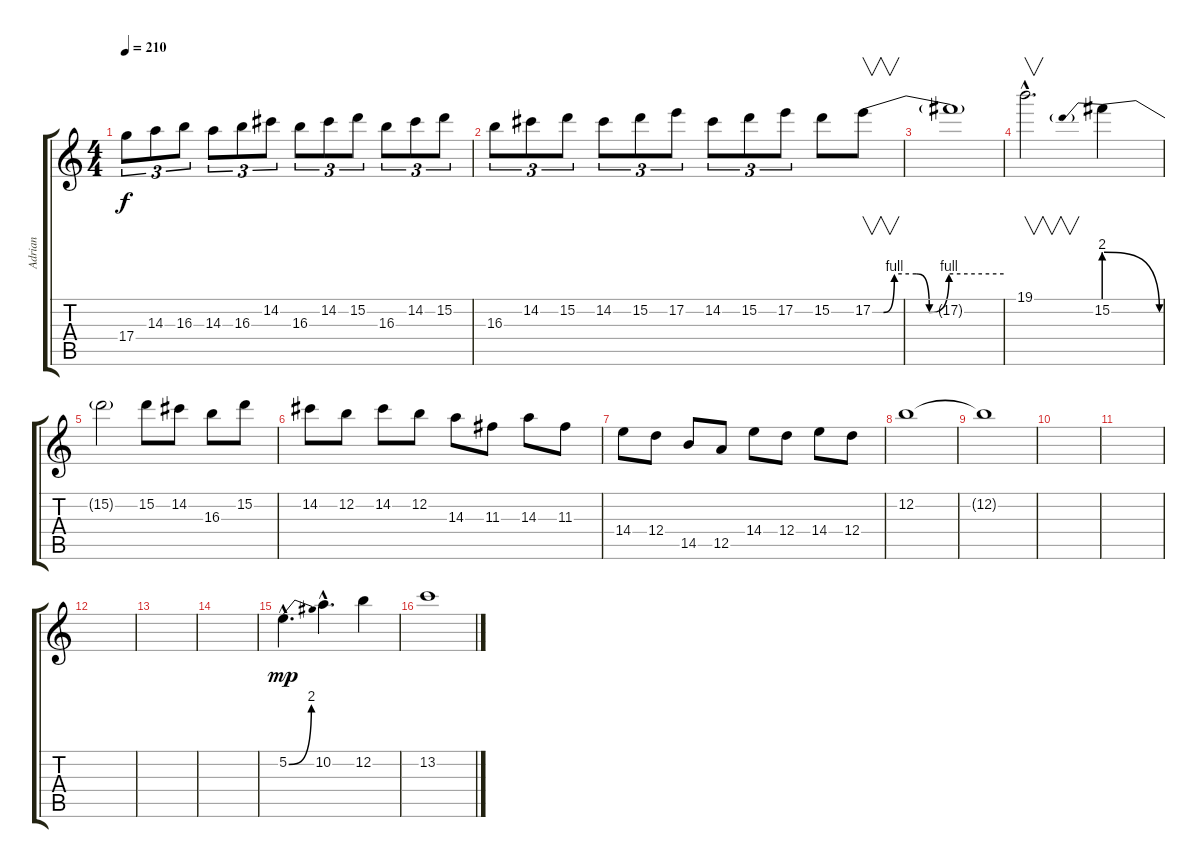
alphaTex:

\track ("Adrian" "Adrian") {instrument distortionguitar}
\staff {score tabs}
\tuning (E4 B3 G3 D3 A2 E2) {hide}
\ts (4 4)
\tempo 210
\clef g2
\ks c
17.4.8{tu (3 2) dy f} 14.3.8{tu (3 2)} 16.3.8{tu (3 2)} 14.3.8{tu (3 2)} 16.3.8{tu (3 2)} 14.2.8{tu (3 2)} 16.3.8{tu (3 2)} 14.2.8{tu (3 2)} 15.2.8{tu (3 2)} 16.3.8{tu (3 2)} 14.2.8{tu (3 2)} 15.2.8{tu (3 2)} |
16.3.8{tu (3 2)} 14.2.8{tu (3 2)} 15.2.8{tu (3 2)} 14.2.8{tu (3 2)} 15.2.8{tu (3 2)} 17.2.8{tu (3 2)} 14.2.8{tu (3 2)} 15.2.8{tu (3 2)} 17.2.8{tu (3 2)} 15.2.8 17.2{be (custom 0 0 5 0 10 4 20 4 26 0 35 4 60 4)}.8{v} |
17.2{t}.1 |
19.1{hac}.2{v d} 15.2{be (prebendrelease 0 8 60 0)}.4 |
15.2{t}.2 15.2.8 14.2.8 16.3.8 15.2.8 |
14.2.8 12.2.8 14.2.8 12.2.8 14.3.8 11.3.8 14.3.8 11.3.8 |
14.4.8 12.4.8 14.5.8 12.5.8 14.4.8 12.4.8 14.4.8 12.4.8 |
12.2.1 |
12.2{t}.1 |
|
|
|
|
|
5.2{be (bend 0 0 60 8) hac}.4{d dy mp} 10.2{hac}.4{d} 12.2.4 |
13.2.1
